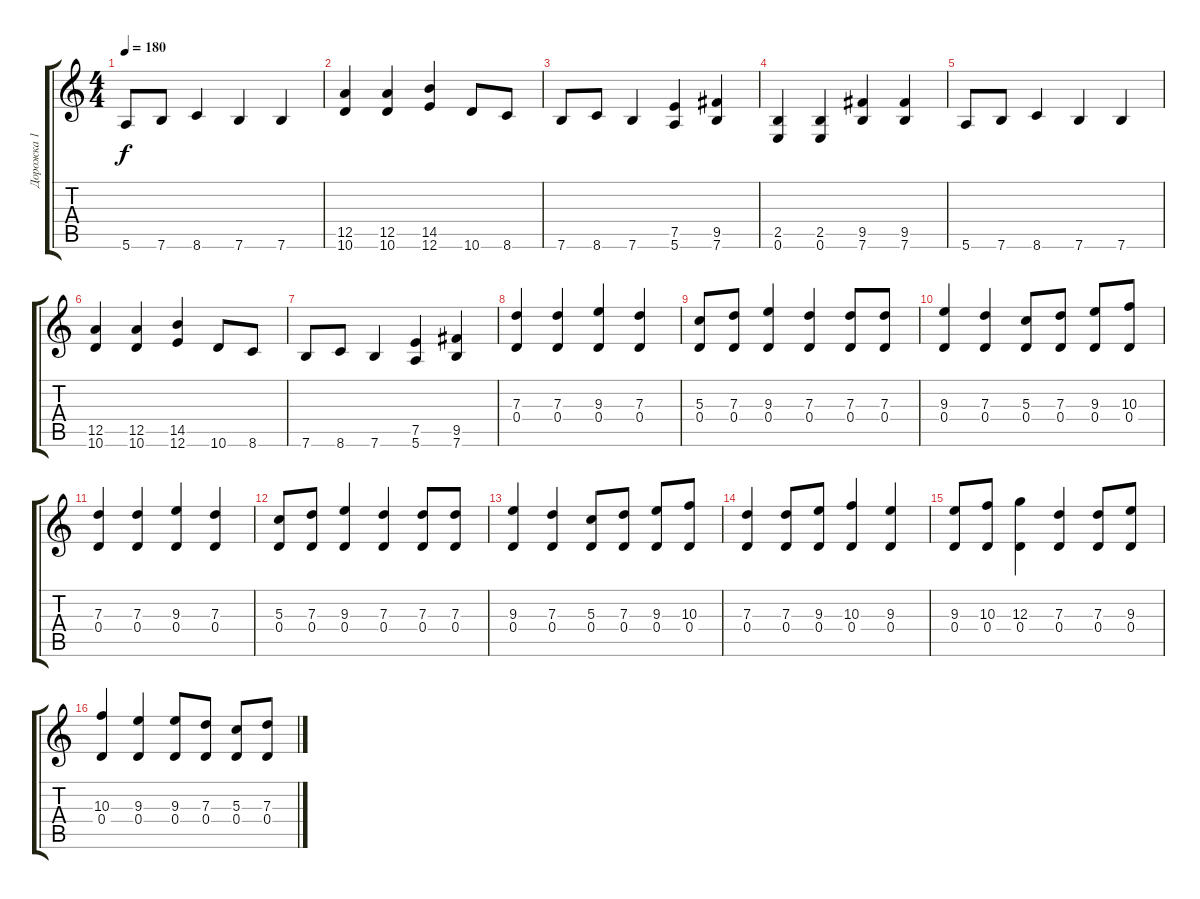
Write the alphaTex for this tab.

\track ("Дорожка 1" "Дорожка 1") {instrument distortionguitar}
\staff {score tabs}
\tuning (E4 B3 G3 D3 A2 E2) {hide}
\ts (4 4)
\tempo 180
\clef g2
\ks c
5.6.8{dy f} 7.6.8 8.6.4 7.6.4 7.6.4 |
(12.5 10.6).4 (12.5 10.6).4 (14.5 12.6).4 10.6.8 8.6.8 |
7.6.8 8.6.8 7.6.4 (7.5 5.6).4 (9.5 7.6).4 |
(2.5 0.6).4 (2.5 0.6).4 (9.5 7.6).4 (9.5 7.6).4 |
5.6.8 7.6.8 8.6.4 7.6.4 7.6.4 |
(12.5 10.6).4 (12.5 10.6).4 (14.5 12.6).4 10.6.8 8.6.8 |
7.6.8 8.6.8 7.6.4 (7.5 5.6).4 (9.5 7.6).4 |
(7.3 0.4).4 (7.3 0.4).4 (9.3 0.4).4 (7.3 0.4).4 |
(5.3 0.4).8 (7.3 0.4).8 (9.3 0.4).4 (7.3 0.4).4 (7.3 0.4).8 (7.3 0.4).8 |
(9.3 0.4).4 (7.3 0.4).4 (5.3 0.4).8 (7.3 0.4).8 (9.3 0.4).8 (10.3 0.4).8 |
(7.3 0.4).4 (7.3 0.4).4 (9.3 0.4).4 (7.3 0.4).4 |
(5.3 0.4).8 (7.3 0.4).8 (9.3 0.4).4 (7.3 0.4).4 (7.3 0.4).8 (7.3 0.4).8 |
(9.3 0.4).4 (7.3 0.4).4 (5.3 0.4).8 (7.3 0.4).8 (9.3 0.4).8 (10.3 0.4).8 |
(7.3 0.4).4 (7.3 0.4).8 (9.3 0.4).8 (10.3 0.4).4 (9.3 0.4).4 |
(9.3 0.4).8 (10.3 0.4).8 (12.3 0.4).4 (7.3 0.4).4 (7.3 0.4).8 (9.3 0.4).8 |
(10.3 0.4).4 (9.3 0.4).4 (9.3 0.4).8 (7.3 0.4).8 (5.3 0.4).8 (7.3 0.4).8
